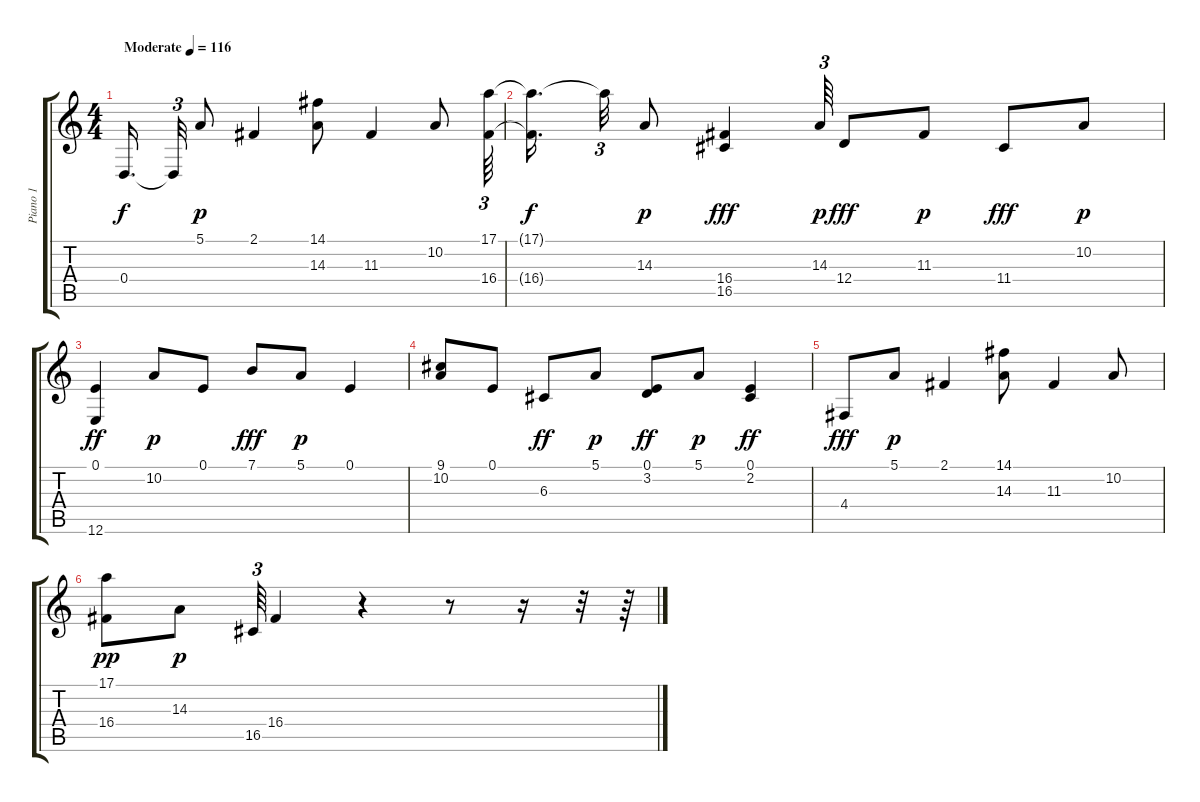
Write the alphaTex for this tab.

\track ("Piano 1 " "Piano 1 ") {instrument acousticgrandpiano}
\staff {score tabs}
\tuning (E4 B3 G3 D3 A2 E2) {hide}
\ts (4 4)
\tempo (116 "Moderate")
\clef g2
\ks c
0.4.16{d dy f instrument acousticgrandpiano} 0.4{t}.32{tu (3 2)} 5.1.8{dy p volume 12} 2.1.4 (14.1 14.3).8{volume 12} 11.3.4 10.2.8{volume 11} (17.1 16.4).64{tu (3 2) volume 10} |
(17.1{t} 16.4{t}).16{d dy f} 17.1{t}.32{tu (3 2)} 14.3.8{dy p} (16.4 16.5).4{dy fff} 14.3.64{tu (3 2) dy p volume 10} 12.4.8{dy fff} 11.3.8{dy p} 11.4.8{dy fff volume 9} 10.2.8{dy p} |
(0.1 12.6).4{dy ff volume 8} 10.2.8{dy p volume 8} 0.1.8 7.1.8{dy fff volume 7} 5.1.8{dy p} 0.1.4{volume 7} |
(9.1 10.2).8{volume 6} 0.1.8{volume 6} 6.3.8{dy ff} 5.1.8{dy p} (0.1 3.2).8{dy ff} 5.1.8{dy p volume 5} (0.1 2.2).4{dy ff} |
4.4.8{dy fff volume 4} 5.1.8{dy p} 2.1.4 (14.1 14.3).8{volume 4} 11.3.4 10.2.8{volume 2} |
(17.1 16.4).8{dy pp} 14.3.8{dy p} 16.5.64{tu (3 2) volume 2} 16.4.4 r.4 r.8 r.16 r.32 r.64
